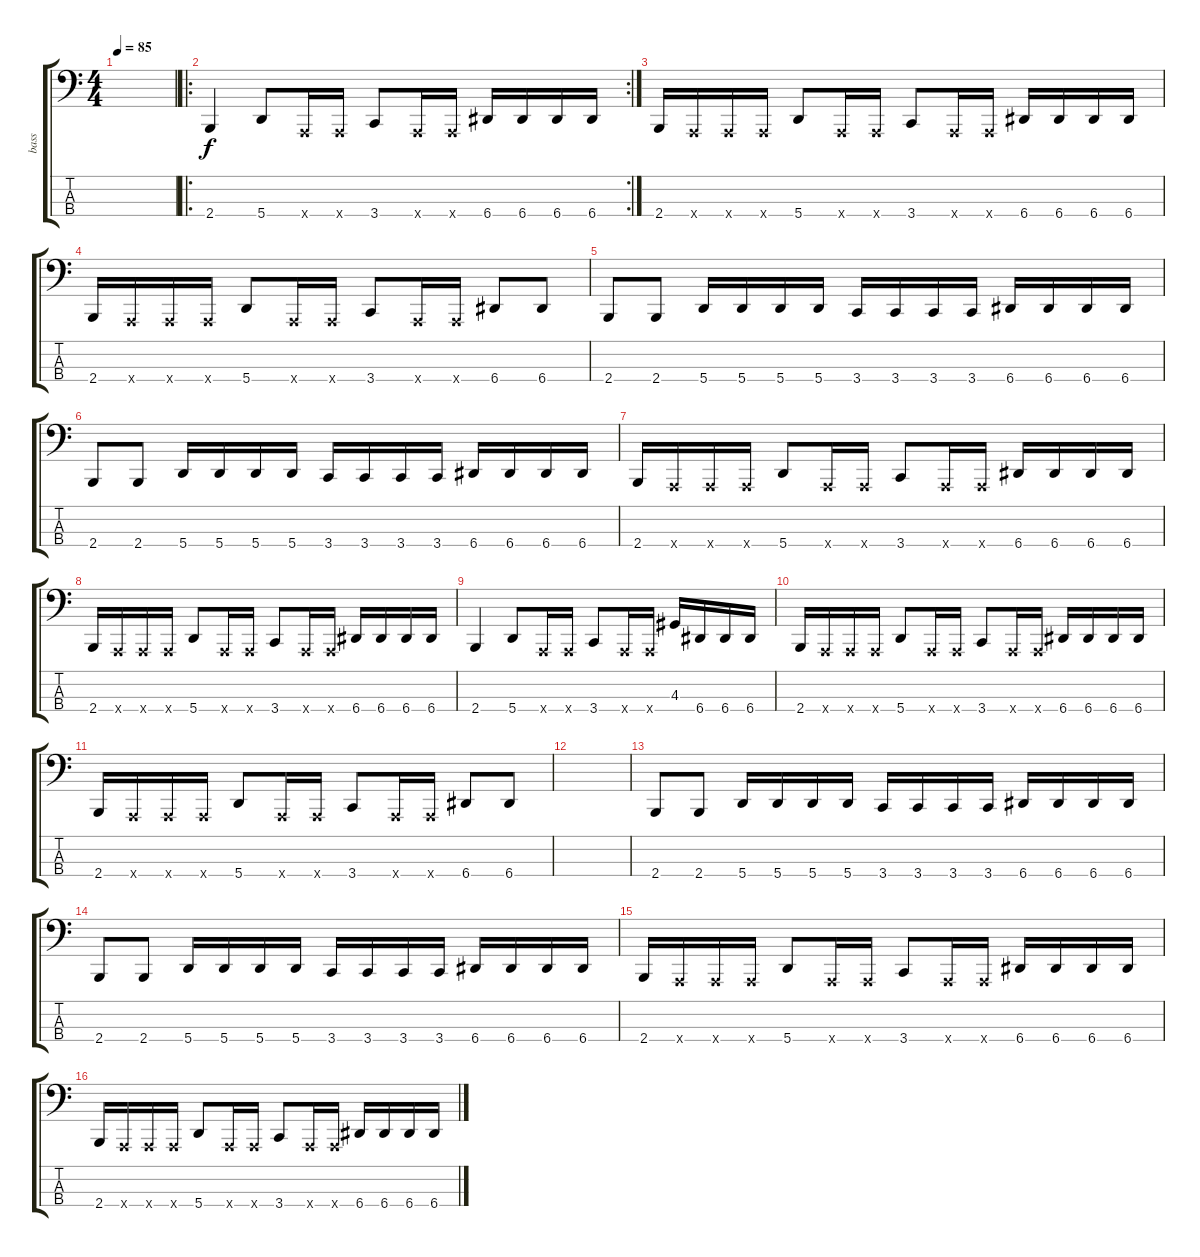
\track ("bass" "bass") {instrument electricbasspick}
\staff {score tabs}
\tuning (D2 A1 E1 A0) {hide}
\ts (4 4)
\tempo 85
\clef f4
\ks c
|
\ro
\rc 2
2.4.4 5.4.8 0.4{x}.16 0.4{x}.16 3.4.8 0.4{x}.16 0.4{x}.16 6.4.16 6.4.16 6.4.16 6.4.16 |
2.4.16 0.4{x}.16 0.4{x}.16 0.4{x}.16 5.4.8 0.4{x}.16 0.4{x}.16 3.4.8 0.4{x}.16 0.4{x}.16 6.4.16 6.4.16 6.4.16 6.4.16 |
2.4.16 0.4{x}.16 0.4{x}.16 0.4{x}.16 5.4.8 0.4{x}.16 0.4{x}.16 3.4.8 0.4{x}.16 0.4{x}.16 6.4.8 6.4.8 |
2.4.8 2.4.8 5.4.16 5.4.16 5.4.16 5.4.16 3.4.16 3.4.16 3.4.16 3.4.16 6.4.16 6.4.16 6.4.16 6.4.16 |
2.4.8 2.4.8 5.4.16 5.4.16 5.4.16 5.4.16 3.4.16 3.4.16 3.4.16 3.4.16 6.4.16 6.4.16 6.4.16 6.4.16 |
2.4.16 0.4{x}.16 0.4{x}.16 0.4{x}.16 5.4.8 0.4{x}.16 0.4{x}.16 3.4.8 0.4{x}.16 0.4{x}.16 6.4.16 6.4.16 6.4.16 6.4.16 |
2.4.16 0.4{x}.16 0.4{x}.16 0.4{x}.16 5.4.8 0.4{x}.16 0.4{x}.16 3.4.8 0.4{x}.16 0.4{x}.16 6.4.16 6.4.16 6.4.16 6.4.16 |
2.4.4 5.4.8 0.4{x}.16 0.4{x}.16 3.4.8 0.4{x}.16 0.4{x}.16 4.3.16 6.4.16 6.4.16 6.4.16 |
2.4.16 0.4{x}.16 0.4{x}.16 0.4{x}.16 5.4.8 0.4{x}.16 0.4{x}.16 3.4.8 0.4{x}.16 0.4{x}.16 6.4.16 6.4.16 6.4.16 6.4.16 |
2.4.16 0.4{x}.16 0.4{x}.16 0.4{x}.16 5.4.8 0.4{x}.16 0.4{x}.16 3.4.8 0.4{x}.16 0.4{x}.16 6.4.8 6.4.8 |
|
2.4.8 2.4.8 5.4.16 5.4.16 5.4.16 5.4.16 3.4.16 3.4.16 3.4.16 3.4.16 6.4.16 6.4.16 6.4.16 6.4.16 |
2.4.8 2.4.8 5.4.16 5.4.16 5.4.16 5.4.16 3.4.16 3.4.16 3.4.16 3.4.16 6.4.16 6.4.16 6.4.16 6.4.16 |
2.4.16 0.4{x}.16 0.4{x}.16 0.4{x}.16 5.4.8 0.4{x}.16 0.4{x}.16 3.4.8 0.4{x}.16 0.4{x}.16 6.4.16 6.4.16 6.4.16 6.4.16 |
2.4.16 0.4{x}.16 0.4{x}.16 0.4{x}.16 5.4.8 0.4{x}.16 0.4{x}.16 3.4.8 0.4{x}.16 0.4{x}.16 6.4.16 6.4.16 6.4.16 6.4.16
